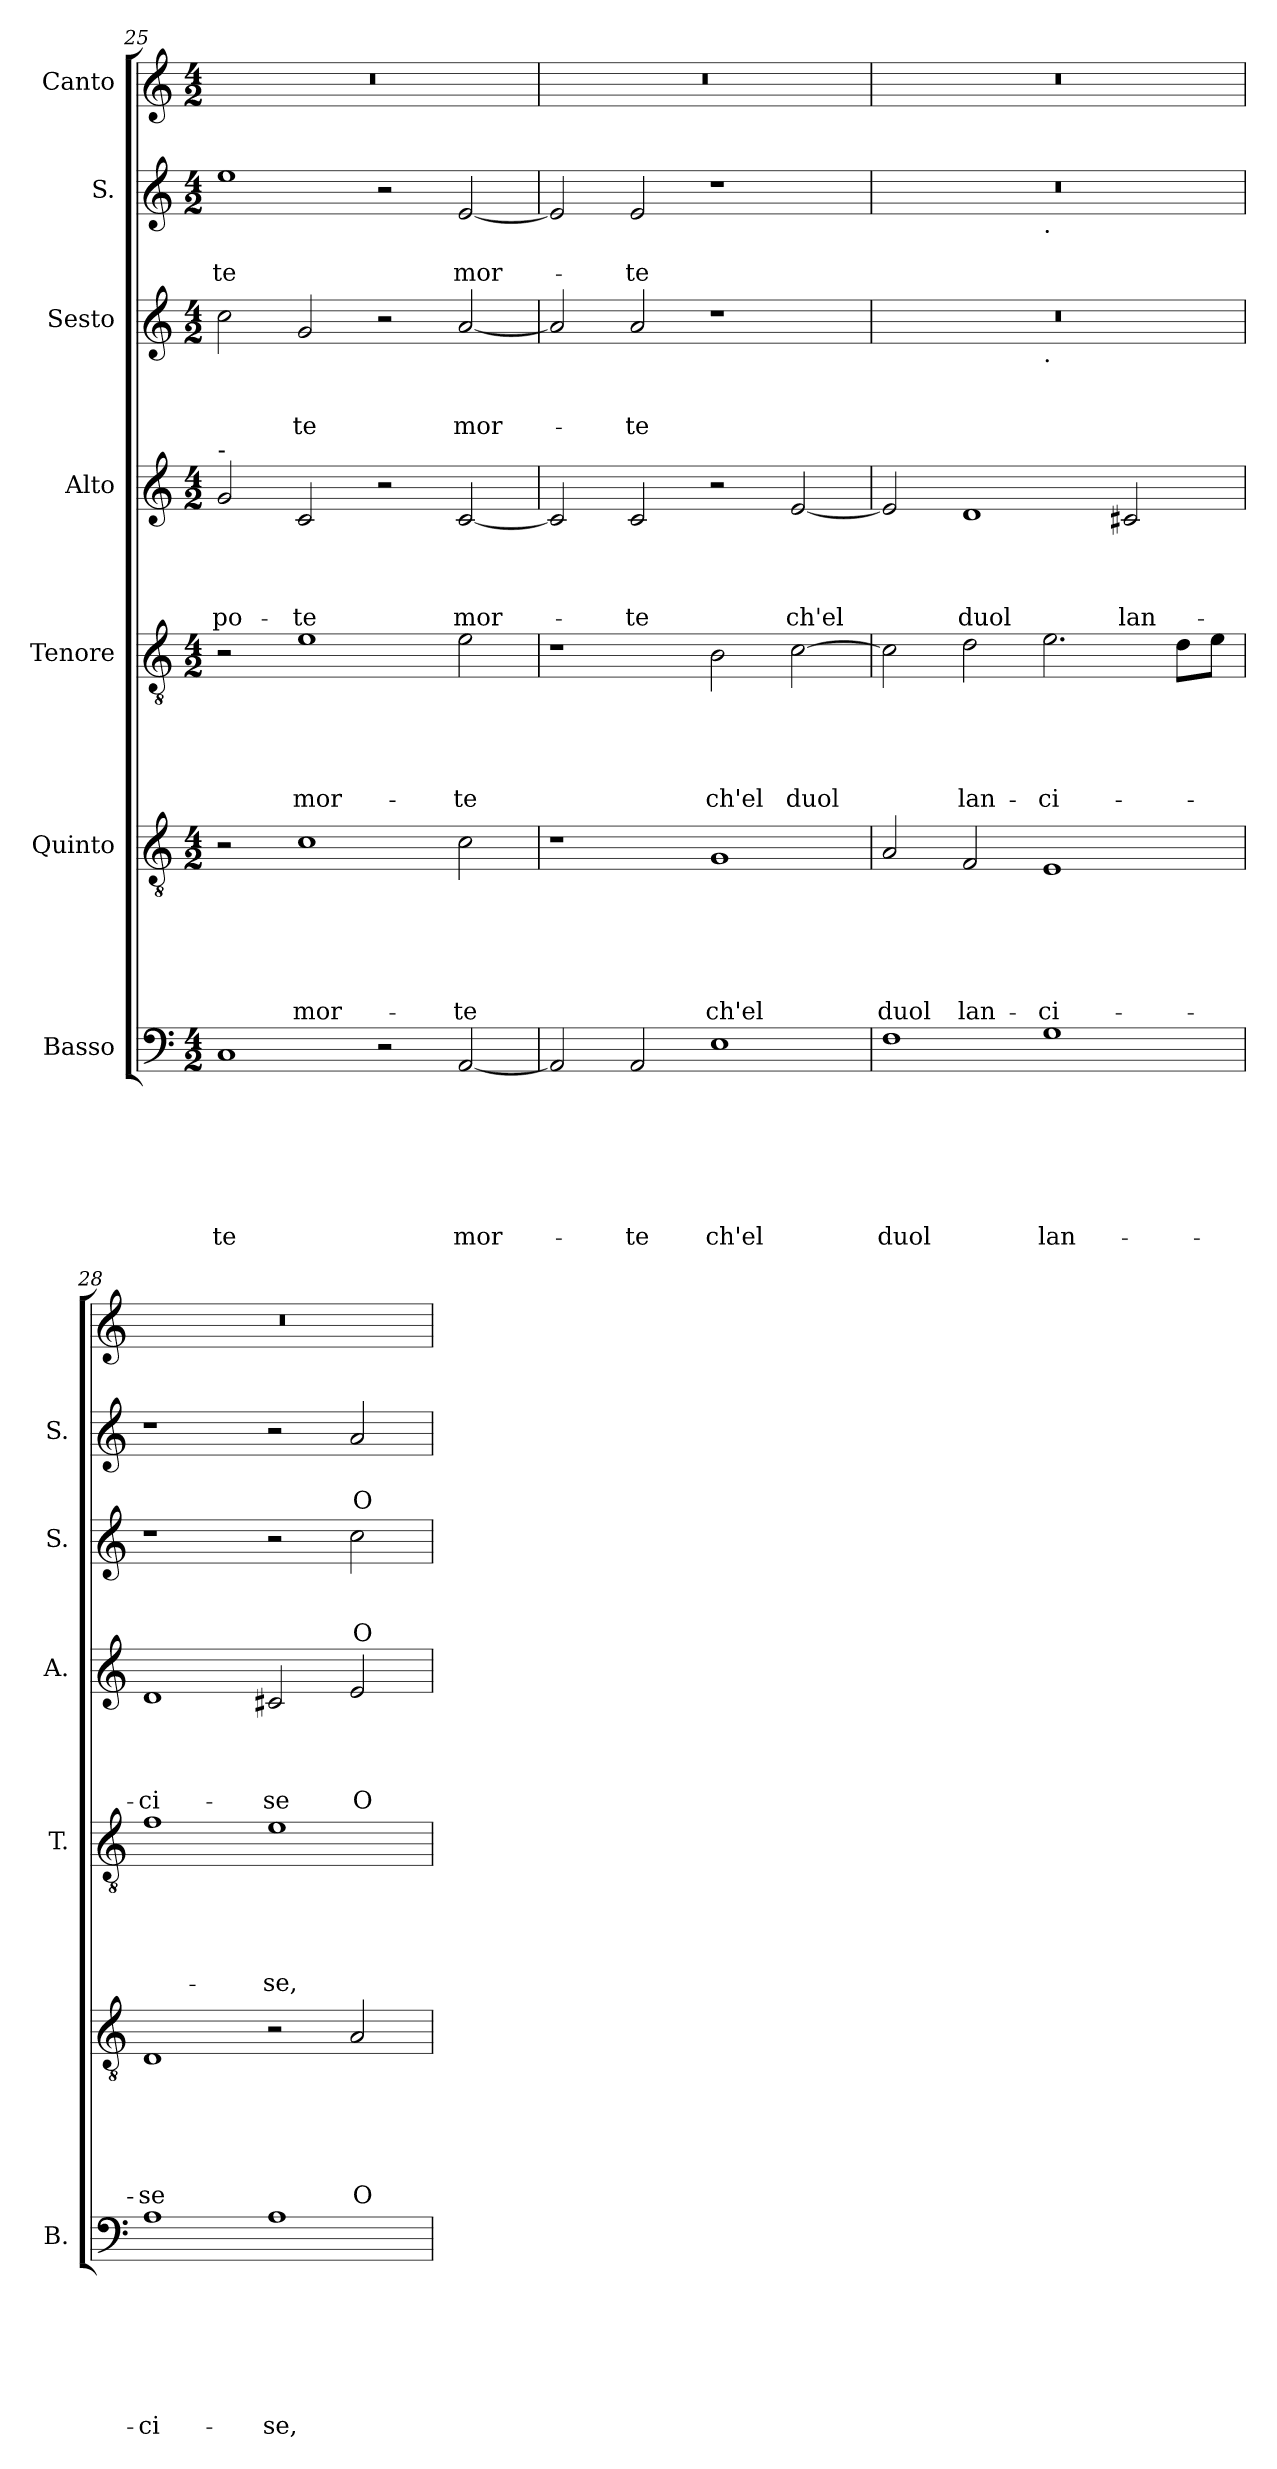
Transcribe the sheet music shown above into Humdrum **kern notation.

**kern	**text	**text	**text	**text	**text	**text	**text	**kern	**text	**text	**text	**text	**text	**text	**kern	**text	**text	**text	**text	**text	**kern	**text	**text	**text	**text	**kern	**text	**text	**text	**kern	**text	**text	**kern
*part7	*part7	*part7	*part7	*part7	*part7	*part7	*part7	*part6	*part6	*part6	*part6	*part6	*part6	*part6	*part5	*part5	*part5	*part5	*part5	*part5	*part4	*part4	*part4	*part4	*part4	*part3	*part3	*part3	*part3	*part2	*part2	*part2	*part1
*staff7	*staff7	*staff7	*staff7	*staff7	*staff7	*staff7	*staff7	*staff6	*staff6	*staff6	*staff6	*staff6	*staff6	*staff6	*staff5	*staff5	*staff5	*staff5	*staff5	*staff5	*staff4	*staff4	*staff4	*staff4	*staff4	*staff3	*staff3	*staff3	*staff3	*staff2	*staff2	*staff2	*staff1
*I"Basso	*	*	*	*	*	*	*	*I"Quinto	*	*	*	*	*	*	*I"Tenore	*	*	*	*	*	*I"Alto	*	*	*	*	*I"Sesto	*	*	*	*I"S.	*	*	*I"Canto
*I'B.	*	*	*	*	*	*	*	*	*	*	*	*	*	*	*I'T.	*	*	*	*	*	*I'A.	*	*	*	*	*I'S.	*	*	*	*I'S.	*	*	*
!!LO:PB:g=z
*clefF4	*	*	*	*	*	*	*	*clefGv2	*	*	*	*	*	*	*clefGv2	*	*	*	*	*	*clefG2	*	*	*	*	*clefG2	*	*	*	*clefG2	*	*	*clefG2
*k[]	*	*	*	*	*	*	*	*k[]	*	*	*	*	*	*	*k[]	*	*	*	*	*	*k[]	*	*	*	*	*k[]	*	*	*	*k[]	*	*	*k[]
*C:	*	*	*	*	*	*	*	*C:	*	*	*	*	*	*	*C:	*	*	*	*	*	*C:	*	*	*	*	*C:	*	*	*	*C:	*	*	*C:
*M4/2	*	*	*	*	*	*	*	*M4/2	*	*	*	*	*	*	*M4/2	*	*	*	*	*	*M4/2	*	*	*	*	*M4/2	*	*	*	*M4/2	*	*	*M4/2
=25	=25	=25	=25	=25	=25	=25	=25	=25	=25	=25	=25	=25	=25	=25	=25	=25	=25	=25	=25	=25	=25	=25	=25	=25	=25	=25	=25	=25	=25	=25	=25	=25	=25
!	!	!	!	!	!	!	!	!	!	!	!	!	!	!	!	!	!	!	!	!	!LO:TX:a:t=-	!	!	!	!	!	!	!	!	!	!	!	!
!	!	!	!	!	!	!	!LO:LY:b	!	!	!	!	!	!	!	!	!	!	!	!	!	!	!	!	!	!LO:LY:b	!	!	!	!	!	!	!LO:LY:b	!
1C	.	.	.	.	.	.	-te	2r	.	.	.	.	.	.	2r	.	.	.	.	.	2g/	.	.	.	po-	2cc\	.	.	.	1ee	.	-te	0r
!	!	!	!	!	!	!	!	!	!	!	!	!	!	!LO:LY:b	!	!	!	!	!	!LO:LY:b	!	!	!	!	!LO:LY:b	!	!	!	!LO:LY:b	!	!	!	!
.	.	.	.	.	.	.	.	1c	.	.	.	.	.	mor-	1e	.	.	.	.	mor-	2c/	.	.	.	-te	2g/	.	.	-te	.	.	.	.
2r	.	.	.	.	.	.	.	.	.	.	.	.	.	.	.	.	.	.	.	.	2r	.	.	.	.	2r	.	.	.	2r	.	.	.
!	!	!	!	!	!	!	!LO:LY:b	!	!	!	!	!	!	!LO:LY:b	!	!	!	!	!	!LO:LY:b	!	!	!	!	!LO:LY:b	!	!	!	!LO:LY:b	!	!	!LO:LY:b	!
[<2AA/	.	.	.	.	.	.	mor-	2c\	.	.	.	.	.	-te	2e\	.	.	.	.	-te	[<2c/	.	.	.	mor-	[<2a/	.	.	mor-	[<2e/	.	mor-	.
=26	=26	=26	=26	=26	=26	=26	=26	=26	=26	=26	=26	=26	=26	=26	=26	=26	=26	=26	=26	=26	=26	=26	=26	=26	=26	=26	=26	=26	=26	=26	=26	=26	=26
2AA/]	.	.	.	.	.	.	.	1r	.	.	.	.	.	.	1r	.	.	.	.	.	2c/]	.	.	.	.	2a/]	.	.	.	2e/]	.	.	0r
!	!	!	!	!	!	!	!LO:LY:b	!	!	!	!	!	!	!	!	!	!	!	!	!	!	!	!	!	!LO:LY:b	!	!	!	!LO:LY:b	!	!	!LO:LY:b	!
2AA/	.	.	.	.	.	.	-te	.	.	.	.	.	.	.	.	.	.	.	.	.	2c/	.	.	.	-te	2a/	.	.	-te	2e/	.	-te	.
!	!	!	!	!	!	!	!LO:LY:b	!	!	!	!	!	!	!LO:LY:b	!	!	!	!	!	!LO:LY:b	!	!	!	!	!	!	!	!	!	!	!	!	!
1E	.	.	.	.	.	.	ch'el	1G	.	.	.	.	.	ch'el	2B\	.	.	.	.	ch'el	2r	.	.	.	.	1r	.	.	.	1r	.	.	.
!	!	!	!	!	!	!	!	!	!	!	!	!	!	!	!	!	!	!	!	!LO:LY:b	!	!	!	!	!LO:LY:b	!	!	!	!	!	!	!	!
.	.	.	.	.	.	.	.	.	.	.	.	.	.	.	[>2c\	.	.	.	.	duol	[<2e/	.	.	.	ch'el	.	.	.	.	.	.	.	.
=27	=27	=27	=27	=27	=27	=27	=27	=27	=27	=27	=27	=27	=27	=27	=27	=27	=27	=27	=27	=27	=27	=27	=27	=27	=27	=27	=27	=27	=27	=27	=27	=27	=27
!	!	!	!	!	!	!	!LO:LY:b	!	!	!	!	!	!	!LO:LY:b	!	!	!	!	!	!	!	!	!	!	!	!	!	!	!	!	!	!	!
*	*	*	*	*	*	*	*	*	*	*	*	*	*	*	*	*	*	*	*	*	*	*	*	*	*	*^	*	*	*	*^	*	*	*
1F	.	.	.	.	.	.	duol	2A/	.	.	.	.	.	duol	2c\]	.	.	.	.	.	2e/]	.	.	.	.	0r	1ryy	.	.	.	0r	1ryy	.	.	0r
!	!	!	!	!	!	!	!	!	!	!	!	!	!	!LO:LY:b	!	!	!	!	!	!LO:LY:b	!	!	!	!	!LO:LY:b	!	!	!	!	!	!	!	!	!	!
.	.	.	.	.	.	.	.	2F/	.	.	.	.	.	lan-	2d\	.	.	.	.	lan-	1d	.	.	.	duol	.	.	.	.	.	.	.	.	.	.
!	!	!	!	!	!	!	!	!	!	!	!	!	!	!	!	!	!	!	!	!	!	!	!	!	!	!	!	!	!	!	!	!LO:TX:b:t=.	!	!	!
!	!	!	!	!	!	!	!	!	!	!	!	!	!	!	!	!	!	!	!	!	!	!	!	!	!	!	!LO:TX:b:t=.	!	!	!	!	!	!	!	!
!	!	!	!	!	!	!	!LO:LY:b	!	!	!	!	!	!	!LO:LY:b	!	!	!	!	!	!LO:LY:b	!	!	!	!	!	!	!	!	!	!	!	!	!	!	!
1G	.	.	.	.	.	.	lan-	1E	.	.	.	.	.	-ci-	2.e\	.	.	.	.	-ci-	.	.	.	.	.	.	1ryy	.	.	.	.	1ryy	.	.	.
!	!	!	!	!	!	!	!	!	!	!	!	!	!	!	!	!	!	!	!	!	!	!	!	!	!LO:LY:b	!	!	!	!	!	!	!	!	!	!
.	.	.	.	.	.	.	.	.	.	.	.	.	.	.	.	.	.	.	.	.	2c#X/	.	.	.	lan-	.	.	.	.	.	.	.	.	.	.
.	.	.	.	.	.	.	.	.	.	.	.	.	.	.	8d\L	.	.	.	.	.	.	.	.	.	.	.	.	.	.	.	.	.	.	.	.
.	.	.	.	.	.	.	.	.	.	.	.	.	.	.	8e\J	.	.	.	.	.	.	.	.	.	.	.	.	.	.	.	.	.	.	.	.
=28	=28	=28	=28	=28	=28	=28	=28	=28	=28	=28	=28	=28	=28	=28	=28	=28	=28	=28	=28	=28	=28	=28	=28	=28	=28	=28	=28	=28	=28	=28	=28	=28	=28	=28	=28
!	!	!	!	!	!	!	!LO:LY:b	!	!	!	!	!	!	!LO:LY:b	!	!	!	!	!	!	!	!	!	!	!LO:LY:b	!	!	!	!	!	!	!	!	!	!
*	*	*	*	*	*	*	*	*	*	*	*	*	*	*	*	*	*	*	*	*	*	*	*	*	*	*v	*v	*	*	*	*	*	*	*	*
*	*	*	*	*	*	*	*	*	*	*	*	*	*	*	*	*	*	*	*	*	*	*	*	*	*	*	*	*	*	*v	*v	*	*	*
1A	.	.	.	.	.	.	-ci-	1D	.	.	.	.	.	-se	1f	.	.	.	.	.	1d	.	.	.	-ci-	1r	.	.	.	1r	.	.	0r
!	!	!	!	!	!	!	!LO:LY:b	!	!	!	!	!	!	!	!	!	!	!	!	!LO:LY:b	!	!	!	!	!LO:LY:b	!	!	!	!	!	!	!	!
1A	.	.	.	.	.	.	-se,	2r	.	.	.	.	.	.	1e	.	.	.	.	-se,	2c#X/	.	.	.	-se	2r	.	.	.	2r	.	.	.
!	!	!	!	!	!	!	!	!	!	!	!	!	!	!LO:LY:b	!	!	!	!	!	!	!	!	!	!	!LO:LY:b	!	!	!	!LO:LY:b	!	!	!LO:LY:b	!
.	.	.	.	.	.	.	.	2A/	.	.	.	.	.	O	.	.	.	.	.	.	2e/	.	.	.	O	2cc\	.	.	O	2a/	.	O	.
=	=	=	=	=	=	=	=	=	=	=	=	=	=	=	=	=	=	=	=	=	=	=	=	=	=	=	=	=	=	=	=	=	=
*-	*-	*-	*-	*-	*-	*-	*-	*-	*-	*-	*-	*-	*-	*-	*-	*-	*-	*-	*-	*-	*-	*-	*-	*-	*-	*-	*-	*-	*-	*-	*-	*-	*-
